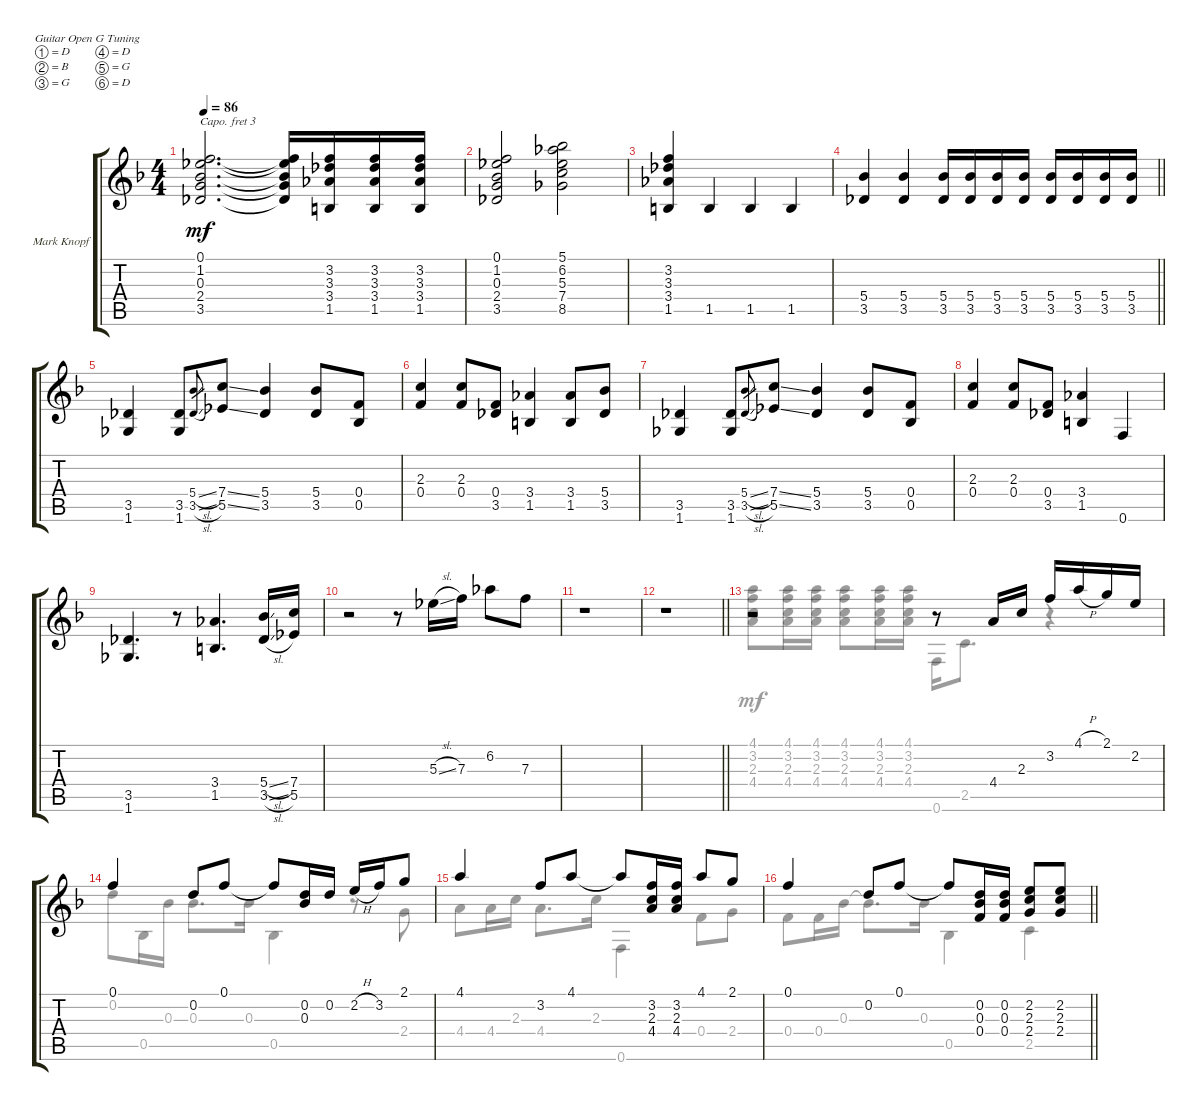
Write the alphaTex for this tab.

\bracketExtendMode groupsimilarinstruments
\firstSystemTrackNameOrientation horizontal
\otherSystemsTrackNameOrientation horizontal
\track ("Mark Knopfler - Gtr. 1" "Mark Knopf") {instrument acousticguitarsteel}
\staff {score tabs}
\capo 3
\tuning (D4 B3 G3 D3 G2 D2)
\voice
\ts (4 4)
\tempo 86
\clef g2
\ks f
(0.1 1.2 0.3 2.4 3.5).2{d dy mf} (0.1{t} 1.2{t} 0.3{t} 2.4{t} 3.5{t}).16 (3.2 3.3 3.4 1.5).16 (3.2 3.3 3.4 1.5).16 (3.2 3.3 3.4 1.5).16 |
(0.1 1.2 0.3 2.4 3.5).2 (5.1 6.2 5.3 7.4 8.5).2 |
(3.2 3.3 3.4 1.5).4 1.5.4 1.5.4 1.5.4 |
\barLineRight lightlight
(5.4 3.5).4 (5.4 3.5).4 (5.4 3.5).16 (5.4 3.5).16 (5.4 3.5).16 (5.4 3.5).16 (5.4 3.5).16 (5.4 3.5).16 (5.4 3.5).16 (5.4 3.5).16 |
\section ("" "")
(3.5 1.6).4 (3.5 1.6).8 (5.4{sl} 3.5{sl}).8{gr} (7.4{ss} 5.5{ss}).8 (5.4 3.5).4 (5.4 3.5).8 (0.4 0.5).8 |
(2.3 0.4).4 (2.3 0.4).8 (0.4 3.5).8 (3.4 1.5).4 (3.4 1.5).8 (5.4 3.5).8 |
(3.5 1.6).4 (3.5 1.6).8 (5.4{sl} 3.5{sl}).8{gr} (7.4{ss} 5.5{ss}).8 (5.4 3.5).4 (5.4 3.5).8 (0.4 0.5).8 |
(2.3 0.4).4 (2.3 0.4).8 (0.4 3.5).8 (3.4 1.5).4 0.6.4 |
(3.5 1.6).4{d} r.8 (3.4 1.5).4{d} (5.4{sl} 3.5{sl}).16 (7.4 5.5).16 |
r.2 r.8 5.3{sl}.16 7.3.16 6.2.8 7.3.8 |
r.1 |
\barLineRight lightlight
r.1 |
\section ("" "")
r.2 r.8 4.4.16 2.3.16 3.2.16 4.1{h}.16 2.1.16 2.2.16 |
0.1.4 0.2.8 0.1.8 0.1{t}.8 (0.2 0.3).16 0.2.16 2.2{h}.16 3.2.16 2.1.8 |
4.1.4 3.2.8 4.1.8 4.1{t}.8 (3.2 2.3 4.4).16 (3.2 2.3 4.4).16 4.1.8 2.1.8 |
\barLineRight lightlight
0.1.4 0.2.8 0.1.8 0.1{t}.8 (0.2 0.3 0.4).16 (0.2 0.3 0.4).16 (2.2 2.3 2.4).8 (2.2 2.3 2.4).8
\voice
\clef g2
\ottava regular
\simile none
\ks f
|
|
|
\barLineRight lightlight
|
|
|
|
|
|
|
|
\barLineRight lightlight
|
(4.1 3.2 2.3 4.4).8 (4.1 3.2 2.3 4.4).16 (4.1 3.2 2.3 4.4).16 (4.1 3.2 2.3 4.4).8 (4.1 3.2 2.3 4.4).16 (4.1 3.2 2.3 4.4).16 0.6.16 2.5.8{d} r.4 |
0.2.8 0.5.16 0.3.16 0.3.8{d} 0.3.16 0.5.4 r.8 2.4.8 |
4.4.8 4.4.16 2.3.16 4.4.8{d} 2.3.16 0.6.4 0.4.8 2.4.8 |
\barLineRight lightlight
0.4.8 0.4.16 0.3.16 0.3{t}.8{d} 0.3.16 0.5.4 2.5.4
